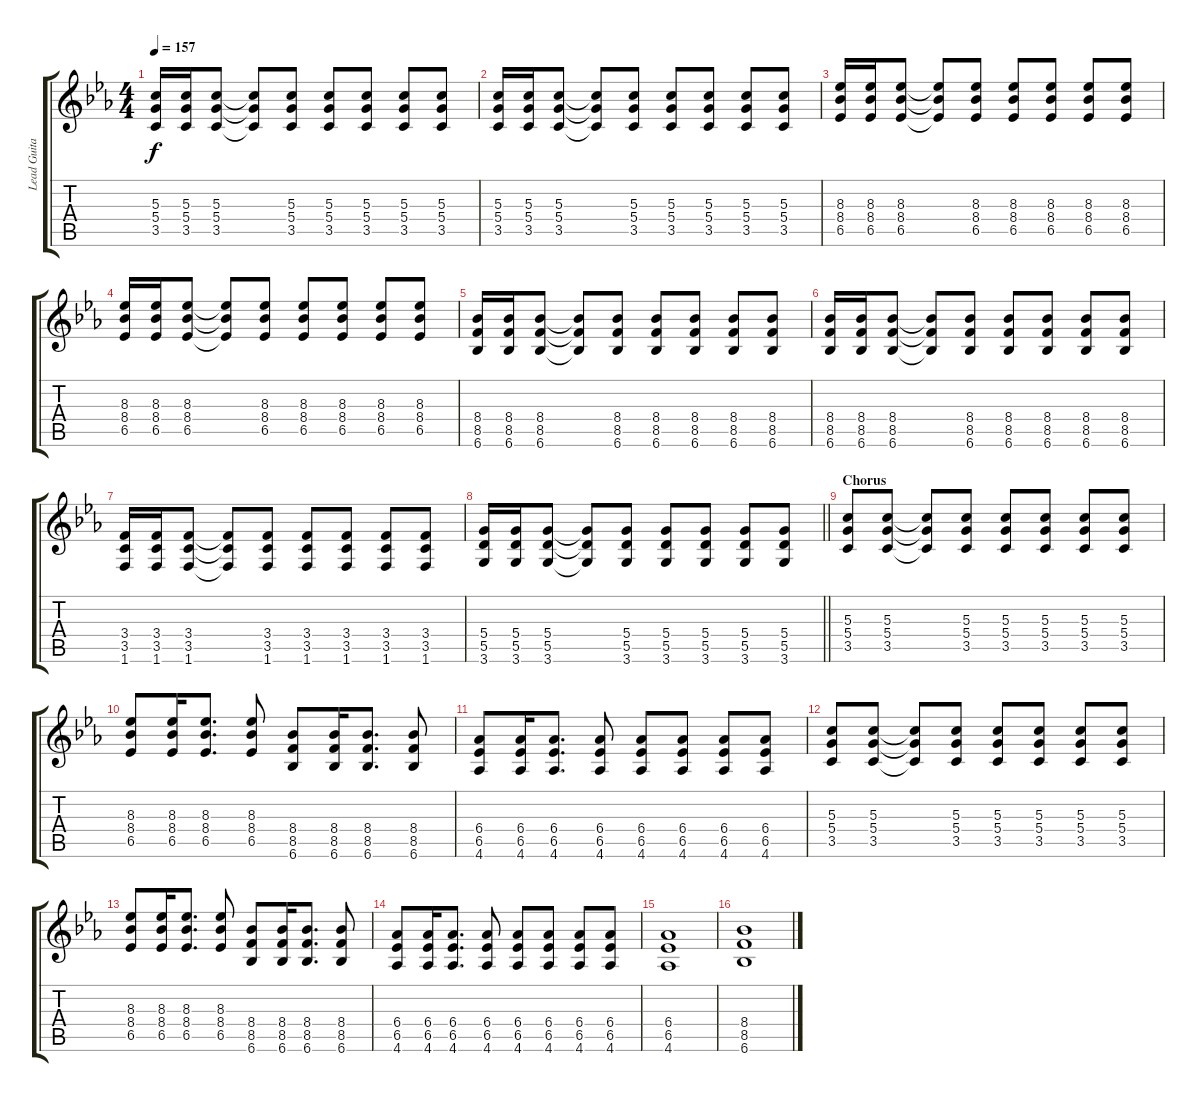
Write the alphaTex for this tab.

\track ("Lead Guitar 1" "Lead Guita") {instrument distortionguitar}
\staff {score tabs}
\tuning (E4 B3 G3 D3 A2 E2) {hide}
\ts (4 4)
\tempo 157
\clef g2
\ks eb
(5.3 5.4 3.5).16{dy f} (5.3 5.4 3.5).16 (5.3 5.4 3.5).8 (5.3{t} 5.4{t} 3.5{t}).8 (5.3 5.4 3.5).8 (5.3 5.4 3.5).8 (5.3 5.4 3.5).8 (5.3 5.4 3.5).8 (5.3 5.4 3.5).8 |
(5.3 5.4 3.5).16 (5.3 5.4 3.5).16 (5.3 5.4 3.5).8 (5.3{t} 5.4{t} 3.5{t}).8 (5.3 5.4 3.5).8 (5.3 5.4 3.5).8 (5.3 5.4 3.5).8 (5.3 5.4 3.5).8 (5.3 5.4 3.5).8 |
(8.3 8.4 6.5).16 (8.3 8.4 6.5).16 (8.3 8.4 6.5).8 (8.3{t} 8.4{t} 6.5{t}).8 (8.3 8.4 6.5).8 (8.3 8.4 6.5).8 (8.3 8.4 6.5).8 (8.3 8.4 6.5).8 (8.3 8.4 6.5).8 |
(8.3 8.4 6.5).16 (8.3 8.4 6.5).16 (8.3 8.4 6.5).8 (8.3{t} 8.4{t} 6.5{t}).8 (8.3 8.4 6.5).8 (8.3 8.4 6.5).8 (8.3 8.4 6.5).8 (8.3 8.4 6.5).8 (8.3 8.4 6.5).8 |
(8.4 8.5 6.6).16 (8.4 8.5 6.6).16 (8.4 8.5 6.6).8 (8.4{t} 8.5{t} 6.6{t}).8 (8.4 8.5 6.6).8 (8.4 8.5 6.6).8 (8.4 8.5 6.6).8 (8.4 8.5 6.6).8 (8.4 8.5 6.6).8 |
(8.4 8.5 6.6).16 (8.4 8.5 6.6).16 (8.4 8.5 6.6).8 (8.4{t} 8.5{t} 6.6{t}).8 (8.4 8.5 6.6).8 (8.4 8.5 6.6).8 (8.4 8.5 6.6).8 (8.4 8.5 6.6).8 (8.4 8.5 6.6).8 |
(3.4 3.5 1.6).16 (3.4 3.5 1.6).16 (3.4 3.5 1.6).8 (3.4{t} 3.5{t} 1.6{t}).8 (3.4 3.5 1.6).8 (3.4 3.5 1.6).8 (3.4 3.5 1.6).8 (3.4 3.5 1.6).8 (3.4 3.5 1.6).8 |
\barLineRight lightlight
(5.4 5.5 3.6).16 (5.4 5.5 3.6).16 (5.4 5.5 3.6).8 (5.4{t} 5.5{t} 3.6{t}).8 (5.4 5.5 3.6).8 (5.4 5.5 3.6).8 (5.4 5.5 3.6).8 (5.4 5.5 3.6).8 (5.4 5.5 3.6).8 |
\section ("" "Chorus")
(5.3 5.4 3.5).8 (5.3 5.4 3.5).8 (5.3{t} 5.4{t} 3.5{t}).8 (5.3 5.4 3.5).8 (5.3 5.4 3.5).8 (5.3 5.4 3.5).8 (5.3 5.4 3.5).8 (5.3 5.4 3.5).8 |
(8.3 8.4 6.5).8 (8.3 8.4 6.5).16 (8.3 8.4 6.5).8{d} (8.3 8.4 6.5).8 (8.4 8.5 6.6).8 (8.4 8.5 6.6).16 (8.4 8.5 6.6).8{d} (8.4 8.5 6.6).8 |
(6.4 6.5 4.6).8 (6.4 6.5 4.6).16 (6.4 6.5 4.6).8{d} (6.4 6.5 4.6).8 (6.4 6.5 4.6).8 (6.4 6.5 4.6).8 (6.4 6.5 4.6).8 (6.4 6.5 4.6).8 |
(5.3 5.4 3.5).8 (5.3 5.4 3.5).8 (5.3{t} 5.4{t} 3.5{t}).8 (5.3 5.4 3.5).8 (5.3 5.4 3.5).8 (5.3 5.4 3.5).8 (5.3 5.4 3.5).8 (5.3 5.4 3.5).8 |
(8.3 8.4 6.5).8 (8.3 8.4 6.5).16 (8.3 8.4 6.5).8{d} (8.3 8.4 6.5).8 (8.4 8.5 6.6).8 (8.4 8.5 6.6).16 (8.4 8.5 6.6).8{d} (8.4 8.5 6.6).8 |
(6.4 6.5 4.6).8 (6.4 6.5 4.6).16 (6.4 6.5 4.6).8{d} (6.4 6.5 4.6).8 (6.4 6.5 4.6).8 (6.4 6.5 4.6).8 (6.4 6.5 4.6).8 (6.4 6.5 4.6).8 |
(6.4 6.5 4.6).1 |
(8.4 8.5 6.6).1
